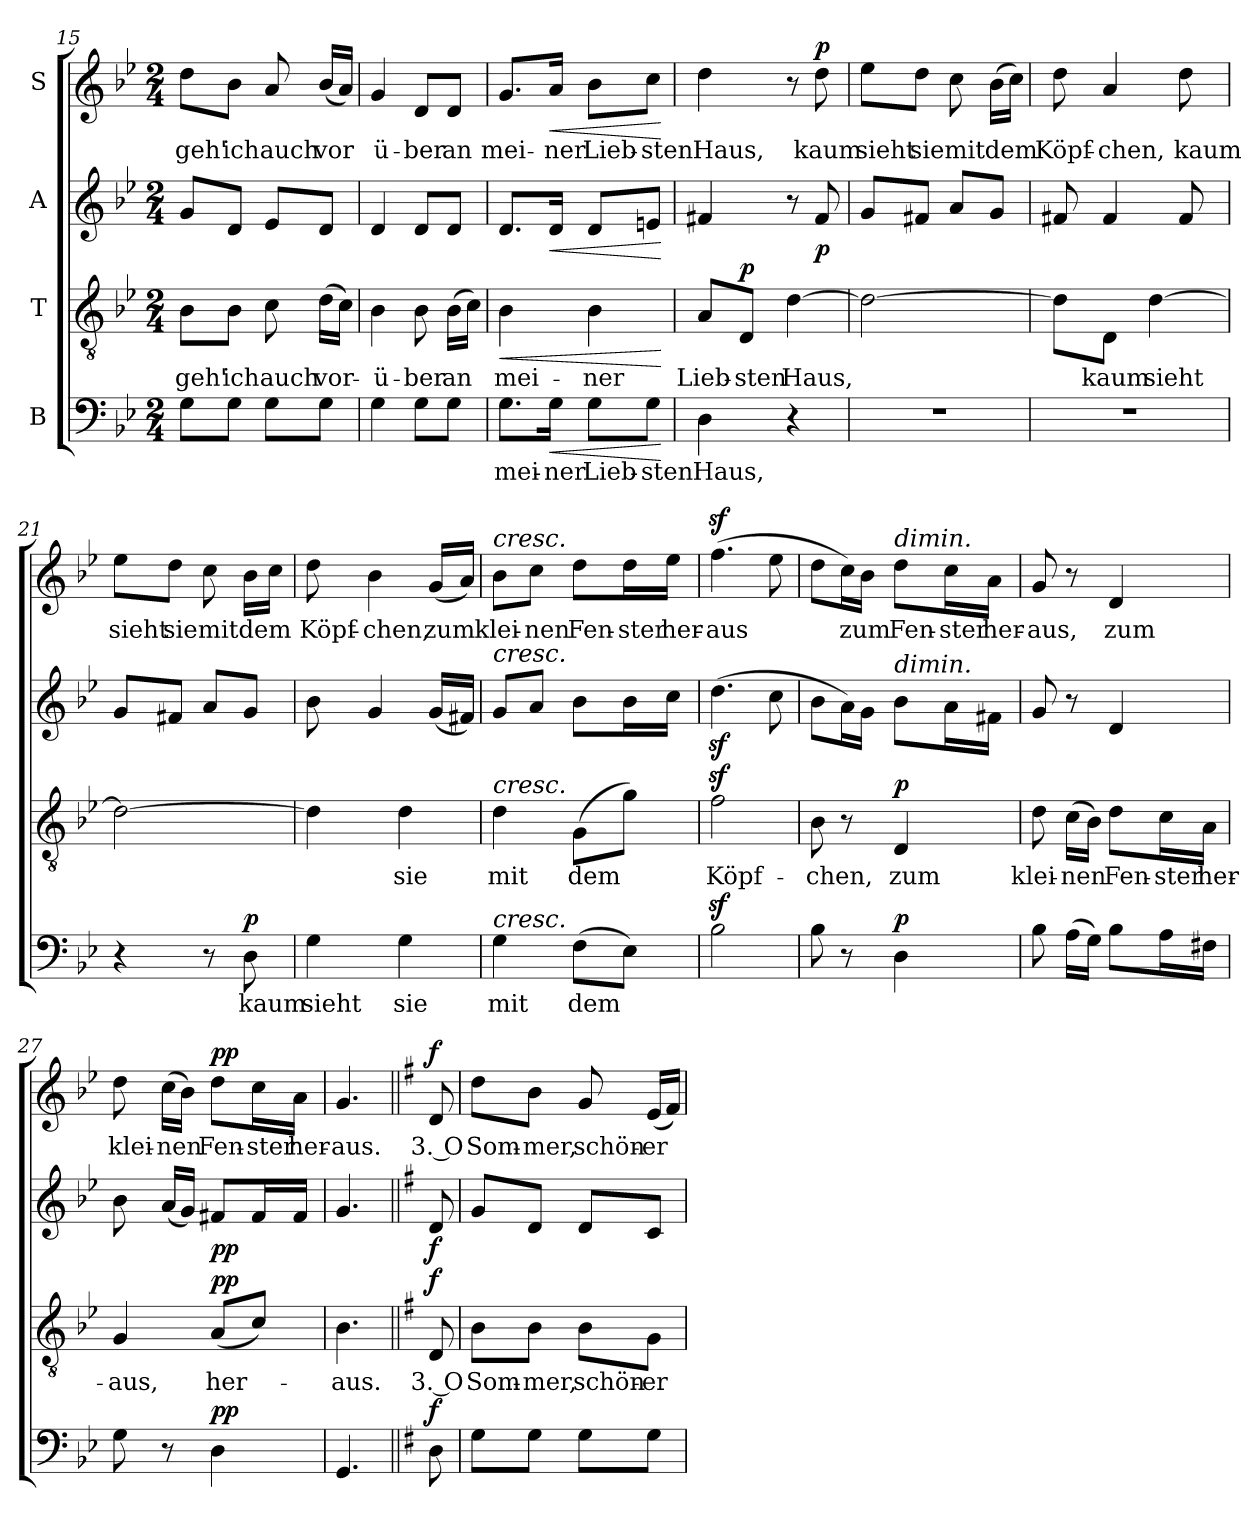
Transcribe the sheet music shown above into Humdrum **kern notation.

**kern	**text	**dynam	**kern	**text	**dynam	**kern	**dynam	**kern	**text	**dynam
*part4	*part4	*part4	*part3	*part3	*part3	*part2	*part2	*part1	*part1	*part1
*staff4	*staff4	*staff4	*staff3	*staff3	*staff3	*staff2	*staff2	*staff1	*staff1	*staff1
*I"B	*	*	*I"T	*	*	*I"A	*	*I"S	*	*
*clefF4	*	*	*clefGv2	*	*	*clefG2	*	*clefG2	*	*
*k[b-e-]	*	*	*k[b-e-]	*	*	*k[b-e-]	*	*k[b-e-]	*	*
*M2/4	*	*	*M2/4	*	*	*M2/4	*	*M2/4	*	*
=15	=15	=15	=15	=15	=15	=15	=15	=15	=15	=15
!	!	!	!	!LO:LY:b	!	!	!	!	!LO:LY:b	!
8G\L	.	.	8B-\L	geh'	.	8g/L	.	8dd\L	geh'	.
!	!	!	!	!LO:LY:b	!	!	!	!	!LO:LY:b	!
8G\J	.	.	8B-\J	ich	.	8d/J	.	8b-\J	ich	.
!	!	!	!	!LO:LY:b	!	!	!	!	!LO:LY:b	!
8G\L	.	.	8c\	auch	.	8e-/L	.	8a/	auch	.
!	!	!	!	!LO:LY:b	!	!	!	!	!LO:LY:b	!
8G\J	.	.	(>16d\LL	vor-	.	8d/J	.	(<16b-/LL	-vor	.
.	.	.	16c\JJ)	.	.	.	.	16a/JJ)	.	.
=16	=16	=16	=16	=16	=16	=16	=16	=16	=16	=16
!	!	!	!	!LO:LY:b	!	!	!	!	!LO:LY:b	!
4G\	.	.	4B-\	-ü-	.	4d/	.	4g/	ü-	.
!	!	!	!	!LO:LY:b	!	!	!	!	!LO:LY:b	!
8G\L	.	.	8B-\	-ber	.	8d/L	.	8d/L	-ber	.
!	!	!	!	!LO:LY:b	!	!	!	!	!LO:LY:b	!
8G\J	.	.	(>16B-\LL	an	.	8d/J	.	8d/J	an	.
.	.	.	16c\JJ)	.	.	.	.	.	.	.
!!LO:LB:g=z
=17	=17	=17	=17	=17	=17	=17	=17	=17	=17	=17
!	!LO:LY:b	!	!	!LO:LY:b	!LO:HP:b	!	!	!	!LO:LY:b	!
8.G\L	mei-	.	4B-\	mei-	<	8.d/L	.	8.g/L	mei-	.
!	!LO:LY:b	!LO:HP:b	!	!	!	!	!LO:HP:b	!	!LO:LY:b	!LO:HP:b
16G\Jk	-ner	<	.	.	.	16d/Jk	<	16a/Jk	-ner	<
!	!LO:LY:b	!	!	!LO:LY:b	!	!	!	!	!LO:LY:b	!
8G\L	Lieb-	.	4B-\	-ner	.	8d/L	.	8b-\L	Lieb-	.
!	!LO:LY:b	!	!	!	!	!	!	!	!LO:LY:b	!
8G\J	-sten	.	.	.	.	8en/J	.	8cc\J	-sten	.
.	.	[	.	.	[	.	[	.	.	[
=18	=18	=18	=18	=18	=18	=18	=18	=18	=18	=18
!	!LO:LY:b	!	!	!LO:LY:b	!	!	!	!	!LO:LY:b	!
4D\	Haus,	.	8A/L	Lieb-	.	4f#X/	.	4dd\	Haus,	.
!	!	!	!	!LO:LY:b	!LO:DY:b	!	!	!	!	!
.	.	.	8D/J	-sten	p	.	.	.	.	.
!	!	!	!	!LO:LY:b	!	!	!	!	!	!
4r	.	.	[4d\	Haus,	.	8r	.	8r	.	.
!	!	!	!	!	!	!	!LO:DY:b	!	!LO:LY:b	!LO:DY:b
.	.	.	.	.	.	8f#/	p	8dd\	kaum	p
=19	=19	=19	=19	=19	=19	=19	=19	=19	=19	=19
!	!	!	!	!	!	!	!	!	!LO:LY:b	!
2r	.	.	2d\_	.	.	8g/L	.	8ee-\L	sieht	.
!	!	!	!	!	!	!	!	!	!LO:LY:b	!
.	.	.	.	.	.	8f#X/J	.	8dd\J	sie	.
!	!	!	!	!	!	!	!	!	!LO:LY:b	!
.	.	.	.	.	.	8a/L	.	8cc\	mit	.
!	!	!	!	!	!	!	!	!	!LO:LY:b	!
.	.	.	.	.	.	8g/J	.	(>16b-\LL	dem	.
.	.	.	.	.	.	.	.	16cc\JJ)	.	.
=20	=20	=20	=20	=20	=20	=20	=20	=20	=20	=20
!	!	!	!	!	!	!	!	!	!LO:LY:b	!
2r	.	.	8d\L]	.	.	8f#X/	.	8dd\	Köpf-	.
!	!	!	!	!LO:LY:b	!	!	!	!	!LO:LY:b	!
.	.	.	8D\J	kaum	.	4f#/	.	4a/	-chen,	.
!	!	!	!	!LO:LY:b	!	!	!	!	!	!
.	.	.	[4d\	sieht	.	.	.	.	.	.
!	!	!	!	!	!	!	!	!	!LO:LY:b	!
.	.	.	.	.	.	8f#/	.	8dd\	kaum	.
!!LO:LB:g=z
=21	=21	=21	=21	=21	=21	=21	=21	=21	=21	=21
!	!	!	!	!	!	!	!	!	!LO:LY:b	!
4r	.	.	2d\_	.	.	8g/L	.	8ee-\L	sieht	.
!	!	!	!	!	!	!	!	!	!LO:LY:b	!
.	.	.	.	.	.	8f#X/J	.	8dd\J	sie	.
!	!	!	!	!	!	!	!	!	!LO:LY:b	!
8r	.	.	.	.	.	8a/L	.	8cc\	mit	.
!	!LO:LY:b	!LO:DY:b	!	!	!	!	!	!	!LO:LY:b	!
8D\	kaum	p	.	.	.	8g/J	.	16b-\LL	dem	.
.	.	.	.	.	.	.	.	16cc\JJ	.	.
=22	=22	=22	=22	=22	=22	=22	=22	=22	=22	=22
!	!LO:LY:b	!	!	!	!	!	!	!	!LO:LY:b	!
4G\	sieht	.	4d\]	.	.	8b-\	.	8dd\	Köpf-	.
!	!	!	!	!	!	!	!	!	!LO:LY:b	!
.	.	.	.	.	.	4g/	.	4b-\	-chen,	.
!	!LO:LY:b	!	!	!LO:LY:b	!	!	!	!	!	!
4G\	sie	.	4d\	sie	.	.	.	.	.	.
!	!	!	!	!	!	!	!	!	!LO:LY:b	!
.	.	.	.	.	.	(<16g/LL	.	(<16g/LL	zum	.
.	.	.	.	.	.	16f#X/JJ)	.	16a/JJ)	.	.
=23	=23	=23	=23	=23	=23	=23	=23	=23	=23	=23
!	!	!	!	!	!	!	!	!LO:TX:a:i:t=cresc.	!	!
!	!	!	!	!	!	!LO:TX:a:i:t=cresc.	!	!	!	!
!	!	!	!LO:TX:a:i:t=cresc.	!	!	!	!	!	!	!
!LO:TX:a:i:t=cresc.	!	!	!	!	!	!	!	!	!	!
!	!LO:LY:b	!	!	!LO:LY:b	!	!	!	!	!LO:LY:b	!
4G\	mit	.	4d\	mit	.	8g/L	.	8b-\L	klei-	.
!	!	!	!	!	!	!	!	!	!LO:LY:b	!
.	.	.	.	.	.	8a/J	.	8cc\J	-nen	.
!	!LO:LY:b	!	!	!LO:LY:b	!	!	!	!	!LO:LY:b	!
(>8F\L	dem	.	(>8G\L	dem	.	8b-\L	.	8dd\L	Fen-	.
!	!	!	!	!	!	!	!	!	!LO:LY:b	!
8E-\J)	.	.	8g\J)	.	.	16b-\L	.	16dd\L	-ster	.
!	!	!	!	!	!	!	!	!	!LO:LY:b	!
.	.	.	.	.	.	16cc\JJ	.	16ee-\JJ	her-	.
=24	=24	=24	=24	=24	=24	=24	=24	=24	=24	=24
!	!	!	!	!LO:LY:b	!	!	!	!	!LO:LY:b	!
2B-z<\	.	.	2fz<\	Köpf-	.	(>4.ddz<\	.	(>4.ffz<\	-aus	.
.	.	.	.	.	.	8cc\	.	8ee-\	.	.
!!LO:PB:g=z
=25	=25	=25	=25	=25	=25	=25	=25	=25	=25	=25
!	!	!	!	!LO:LY:b	!	!	!	!	!	!
8B-\	.	.	8B-\	-chen,	.	8b-\L	.	8dd\L	.	.
8r	.	.	8r	.	.	16a\L)	.	16cc\L)	.	.
!	!	!	!	!	!	!	!	!	!LO:LY:b	!
.	.	.	.	.	.	16g\JJ	.	16b-\JJ	zum	.
!	!	!	!	!	!	!	!	!LO:TX:a:i:t=dimin.	!	!
!	!	!	!	!	!	!LO:TX:a:i:t=dimin.	!	!	!	!
!	!	!LO:DY:b	!	!LO:LY:b	!LO:DY:b	!	!	!	!LO:LY:b	!
4D\	.	p	4D/	zum	p	8b-\L	.	8dd\L	Fen-	.
!	!	!	!	!	!	!	!	!	!LO:LY:b	!
.	.	.	.	.	.	16a\L	.	16cc\L	-ster	.
!	!	!	!	!	!	!	!	!	!LO:LY:b	!
.	.	.	.	.	.	16f#X\JJ	.	16a\JJ	her-	.
=26	=26	=26	=26	=26	=26	=26	=26	=26	=26	=26
!	!	!	!	!LO:LY:b	!	!	!	!	!LO:LY:b	!
8B-\	.	.	8d\	klei-	.	8g/	.	8g/	-aus,	.
!	!	!	!	!LO:LY:b	!	!	!	!	!	!
(>16A\LL	.	.	(>16c\LL	-nen	.	8r	.	8r	.	.
16G\JJ)	.	.	16B-\JJ)	.	.	.	.	.	.	.
!	!	!	!	!LO:LY:b	!	!	!	!	!LO:LY:b	!
8B-\L	.	.	8d\L	Fen-	.	4d/	.	4d/	zum	.
!	!	!	!	!LO:LY:b	!	!	!	!	!	!
16A\L	.	.	16c\L	-ster	.	.	.	.	.	.
!	!	!	!	!LO:LY:b	!	!	!	!	!	!
16F#X\JJ	.	.	16A\JJ	her-	.	.	.	.	.	.
=27	=27	=27	=27	=27	=27	=27	=27	=27	=27	=27
!	!	!	!	!LO:LY:b	!	!	!	!	!LO:LY:b	!
8G\	.	.	4G/	-aus,	.	8b-\	.	8dd\	klei-	.
!	!	!	!	!	!	!	!	!	!LO:LY:b	!
8r	.	.	.	.	.	(<16a/LL	.	(>16cc\LL	-nen	.
.	.	.	.	.	.	16g/JJ)	.	16b-\JJ)	.	.
!	!	!LO:DY:b	!	!LO:LY:b	!LO:DY:b	!	!LO:DY:b	!	!LO:LY:b	!LO:DY:b
4D\	.	pp	(<8A/L	her-	pp	8f#X/L	pp	8dd\L	Fen-	pp
!	!	!	!	!	!	!	!	!	!LO:LY:b	!
.	.	.	8c/J)	.	.	16f#/L	.	16cc\L	-ster	.
!	!	!	!	!	!	!	!	!	!LO:LY:b	!
.	.	.	.	.	.	16f#/JJ	.	16a\JJ	her-	.
=28	=28	=28	=28	=28	=28	=28	=28	=28	=28	=28
!	!	!	!	!LO:LY:b	!	!	!	!	!LO:LY:b	!
4.GG/	.	.	4.B-\	-aus.	.	4.g/	.	4.g/	-aus.	.
!!LO:PB:g=z
=28X2||	=28X2||	=28X2||	=28X2||	=28X2||	=28X2||	=28X2||	=28X2||	=28X2||	=28X2||	=28X2||
*k[f#]	*	*	*k[f#]	*	*	*k[f#]	*	*k[f#]	*	*
!	!	!LO:DY:b	!	!LO:LY:b	!LO:DY:b	!	!LO:DY:b	!	!LO:LY:b	!LO:DY:b
8D\	.	f	8D/	3. O	f	8d/	f	8d/	3. O	f
=29	=29	=29	=29	=29	=29	=29	=29	=29	=29	=29
!	!	!	!	!LO:LY:b	!	!	!	!	!LO:LY:b	!
8G\L	.	.	8B\L	Som-	.	8g/L	.	8dd\L	Som-	.
!	!	!	!	!LO:LY:b	!	!	!	!	!LO:LY:b	!
8G\J	.	.	8B\J	-mer,	.	8d/J	.	8b\J	-mer,	.
!	!	!	!	!LO:LY:b	!	!	!	!	!LO:LY:b	!
8G\L	.	.	8B\L	schön-	.	8d/L	.	8g/	schön-	.
!	!	!	!	!LO:LY:b	!	!	!	!	!LO:LY:b	!
8G\J	.	.	8G\J	-er	.	8c/J	.	(<16e/LL	-er	.
.	.	.	.	.	.	.	.	16f#/JJ)	.	.
=	=	=	=	=	=	=	=	=	=	=
*-	*-	*-	*-	*-	*-	*-	*-	*-	*-	*-
